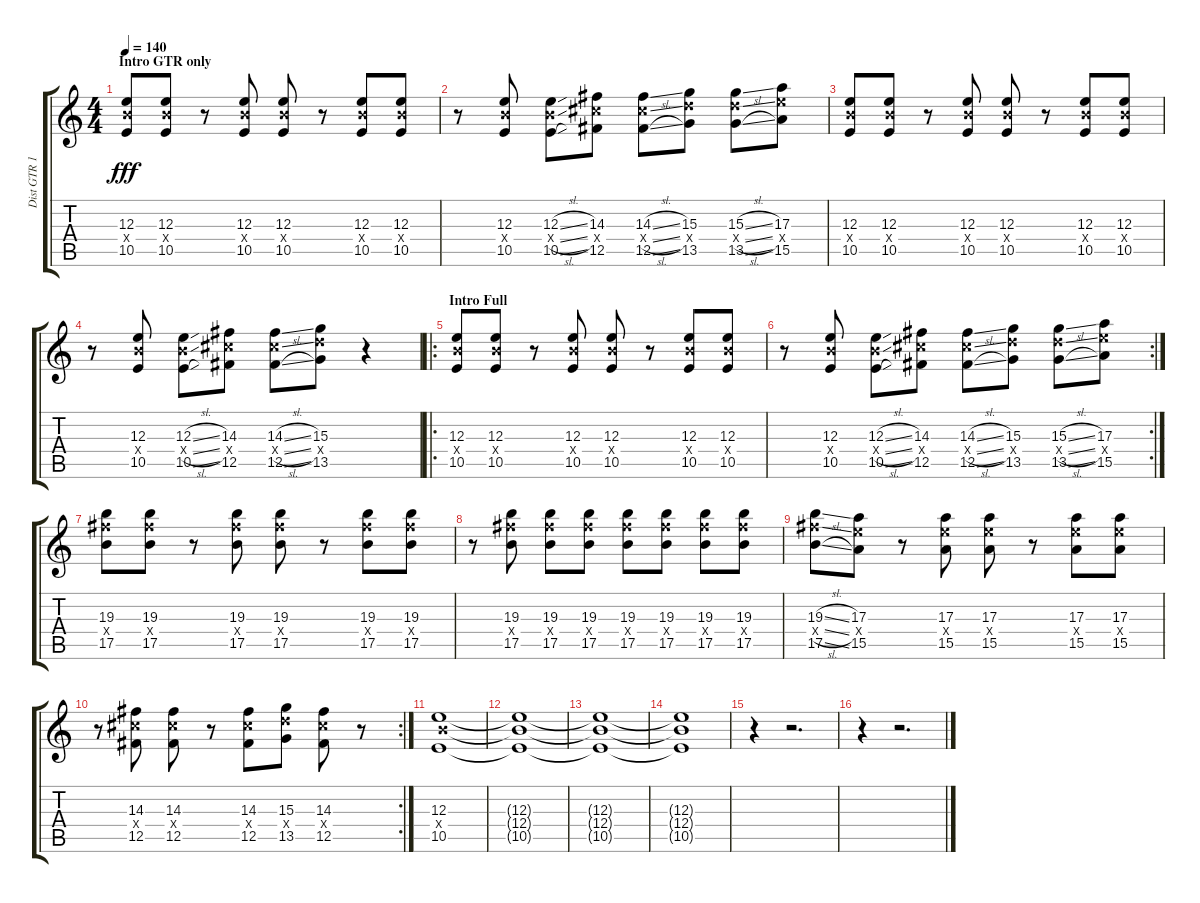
\track ("Dist GTR 1" "Dist GTR 1") {instrument distortionguitar}
\staff {score tabs}
\tuning (Db4 Ab3 E3 B2 Gb2 B1) {hide}
\ts (4 4)
\section ("" "Intro GTR only")
\tempo 140
\clef g2
\ks c
(12.3 12.4{x} 10.5).8{dy fff instrument distortionguitar} (12.3 12.4{x} 10.5).8 r.8 (12.3 12.4{x} 10.5).8 (12.3 12.4{x} 10.5).8 r.8 (12.3 12.4{x} 10.5).8 (12.3 12.4{x} 10.5).8 |
r.8 (12.3 12.4{x} 10.5).8 (12.3{sl} 12.4{sl x} 10.5{sl}).8 (14.3 14.4{x} 12.5).8 (14.3{sl} 14.4{sl x} 12.5{sl}).8 (15.3 15.4{x} 13.5).8 (15.3{sl} 15.4{sl x} 13.5{sl}).8 (17.3 17.4{x} 15.5).8 |
(12.3 12.4{x} 10.5).8 (12.3 12.4{x} 10.5).8 r.8 (12.3 12.4{x} 10.5).8 (12.3 12.4{x} 10.5).8 r.8 (12.3 12.4{x} 10.5).8 (12.3 12.4{x} 10.5).8 |
r.8 (12.3 12.4{x} 10.5).8 (12.3{sl} 12.4{sl x} 10.5{sl}).8 (14.3 14.4{x} 12.5).8 (14.3{sl} 14.4{sl x} 12.5{sl}).8 (15.3 15.4{x} 13.5).8 r.4 |
\ro
\section ("" "Intro Full")
(12.3 12.4{x} 10.5).8 (12.3 12.4{x} 10.5).8 r.8 (12.3 12.4{x} 10.5).8 (12.3 12.4{x} 10.5).8 r.8 (12.3 12.4{x} 10.5).8 (12.3 12.4{x} 10.5).8 |
\rc 2
r.8 (12.3 12.4{x} 10.5).8 (12.3{sl} 12.4{sl x} 10.5{sl}).8 (14.3 14.4{x} 12.5).8 (14.3{sl} 14.4{sl x} 12.5{sl}).8 (15.3 15.4{x} 13.5).8 (15.3{sl} 15.4{sl x} 13.5{sl}).8 (17.3 17.4{x} 15.5).8 |
(19.3 19.4{x} 17.5).8 (19.3 19.4{x} 17.5).8 r.8 (19.3 19.4{x} 17.5).8 (19.3 19.4{x} 17.5).8 r.8 (19.3 19.4{x} 17.5).8 (19.3 19.4{x} 17.5).8 |
r.8 (19.3 19.4{x} 17.5).8 (19.3 19.4{x} 17.5).8 (19.3 19.4{x} 17.5).8 (19.3 19.4{x} 17.5).8 (19.3 19.4{x} 17.5).8 (19.3 19.4{x} 17.5).8 (19.3 19.4{x} 17.5).8 |
(19.3{sl} 19.4{sl x} 17.5{sl}).8 (17.3 17.4{x} 15.5).8 r.8 (17.3 17.4{x} 15.5).8 (17.3 17.4{x} 15.5).8 r.8 (17.3 17.4{x} 15.5).8 (17.3 17.4{x} 15.5).8 |
\rc 2
r.8 (14.3 14.4{x} 12.5).8 (14.3 14.4{x} 12.5).8 r.8 (14.3 14.4{x} 12.5).8 (15.3 15.4{x} 13.5).8 (14.3 14.4{x} 12.5).8 r.8 |
(12.3 12.4{x} 10.5).1 |
(12.3{t} 12.4{t} 10.5{t}).1 |
(12.3{t} 12.4{t} 10.5{t}).1 |
(12.3{t} 12.4{t} 10.5{t}).1 |
r.4 r.2{d} |
r.4 r.2{d}
